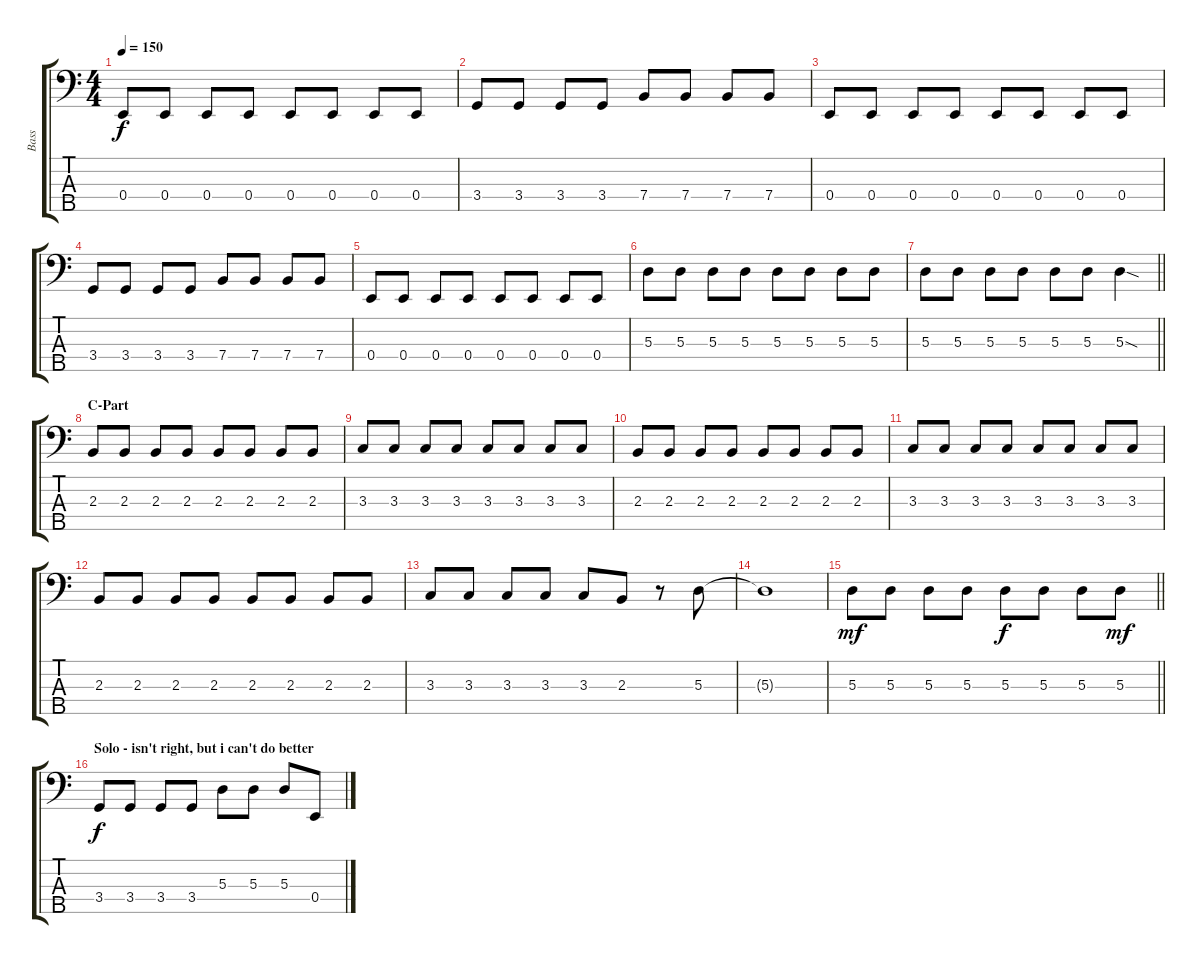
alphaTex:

\track ("Bass" "Bass") {instrument electricbassfinger}
\staff {score tabs}
\tuning (G2 D2 A1 E1 B0) {hide}
\ts (4 4)
\tempo 150
\clef f4
\ks c
0.4.8{dy f} 0.4.8 0.4.8 0.4.8 0.4.8 0.4.8 0.4.8 0.4.8 |
3.4.8 3.4.8 3.4.8 3.4.8 7.4.8 7.4.8 7.4.8 7.4.8 |
0.4.8 0.4.8 0.4.8 0.4.8 0.4.8 0.4.8 0.4.8 0.4.8 |
3.4.8 3.4.8 3.4.8 3.4.8 7.4.8 7.4.8 7.4.8 7.4.8 |
0.4.8 0.4.8 0.4.8 0.4.8 0.4.8 0.4.8 0.4.8 0.4.8 |
5.3.8 5.3.8 5.3.8 5.3.8 5.3.8 5.3.8 5.3.8 5.3.8 |
\barLineRight lightlight
5.3.8 5.3.8 5.3.8 5.3.8 5.3.8 5.3.8 5.3{sod}.4 |
\section ("" "C-Part")
2.3.8{volume 11} 2.3.8 2.3.8 2.3.8 2.3.8 2.3.8 2.3.8 2.3.8 |
3.3.8 3.3.8 3.3.8 3.3.8 3.3.8 3.3.8 3.3.8 3.3.8 |
2.3.8 2.3.8 2.3.8 2.3.8 2.3.8 2.3.8 2.3.8 2.3.8 |
3.3.8 3.3.8 3.3.8 3.3.8 3.3.8 3.3.8 3.3.8 3.3.8 |
2.3.8 2.3.8 2.3.8 2.3.8 2.3.8 2.3.8 2.3.8 2.3.8 |
3.3.8 3.3.8 3.3.8 3.3.8 3.3.8{volume 16} 2.3.8 r.8 5.3.8 |
5.3{t}.1 |
\barLineRight lightlight
5.3.8{dy mf} 5.3.8 5.3.8 5.3.8 5.3.8{dy f} 5.3.8 5.3.8 5.3.8{dy mf} |
\section ("" "Solo - isn't right, but i can't do better")
3.4.8{dy f} 3.4.8 3.4.8 3.4.8 5.3.8 5.3.8 5.3.8 0.4.8
